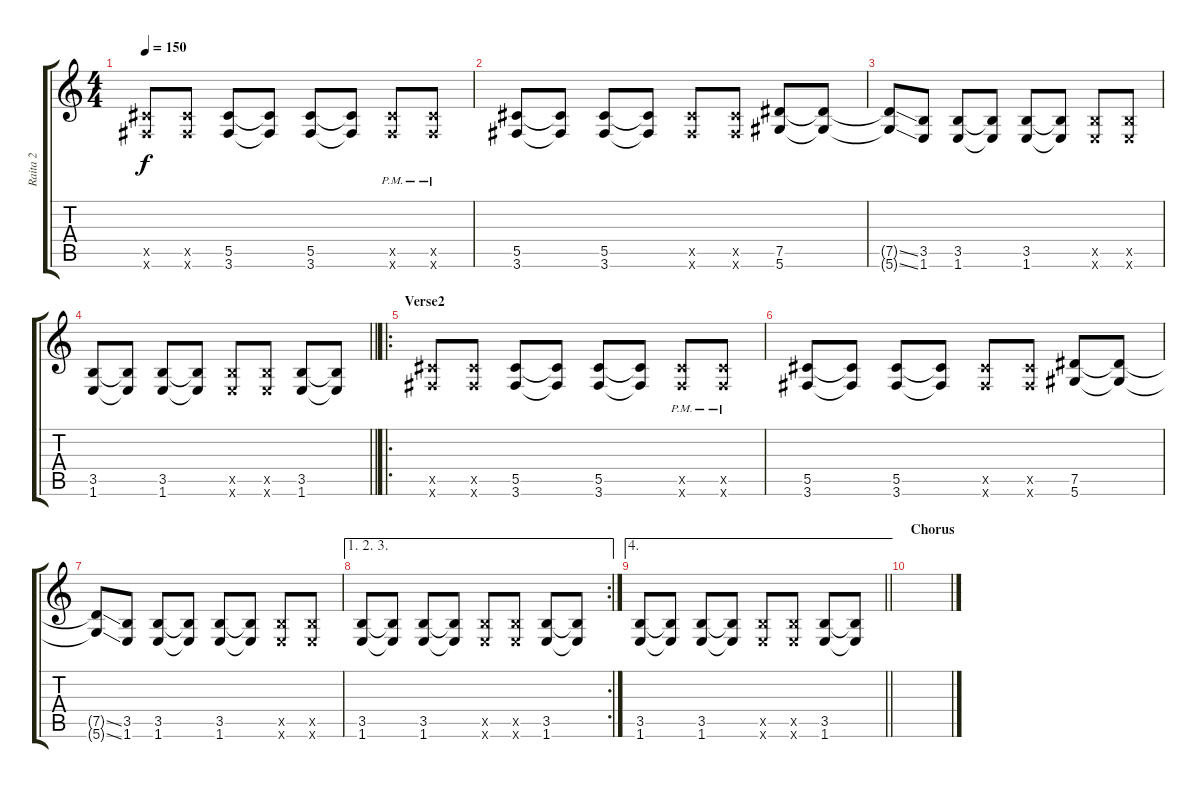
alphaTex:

\track ("Raita 2" "Raita 2") {instrument electricguitarclean}
\staff {score tabs}
\tuning (Eb4 Bb3 Gb3 Db3 Ab2 Eb2) {hide}
\ts (4 4)
\tempo 150
\clef g2
\ks c
(5.5{x} 3.6{x}).8{dy f} (5.5{x} 3.6{x}).8 (5.5 3.6).8 (5.5{t} 3.6{t}).8 (5.5 3.6).8 (5.5{t} 3.6{t}).8 (5.5{pm x} 3.6{pm x}).8 (5.5{pm x} 3.6{pm x}).8 |
(5.5 3.6).8 (5.5{t} 3.6{t}).8 (5.5 3.6).8 (5.5{t} 3.6{t}).8 (5.5{x} 3.6{x}).8 (5.5{x} 3.6{x}).8 (7.5 5.6).8 (7.5{t} 5.6{t}).8 |
(7.5{ss t} 5.6{ss t}).8 (3.5 1.6).8 (3.5 1.6).8 (3.5{t} 1.6{t}).8 (3.5 1.6).8 (3.5{t} 1.6{t}).8 (3.5{x} 1.6{x}).8 (3.5{x} 1.6{x}).8 |
\barLineRight lightlight
(3.5 1.6).8 (3.5{t} 1.6{t}).8 (3.5 1.6).8 (3.5{t} 1.6{t}).8 (3.5{x} 1.6{x}).8 (3.5{x} 1.6{x}).8 (3.5 1.6).8 (3.5{t} 1.6{t}).8 |
\ro
\section ("" "Verse2")
(5.5{x} 3.6{x}).8 (5.5{x} 3.6{x}).8 (5.5 3.6).8 (5.5{t} 3.6{t}).8 (5.5 3.6).8 (5.5{t} 3.6{t}).8 (5.5{pm x} 3.6{pm x}).8 (5.5{pm x} 3.6{pm x}).8 |
(5.5 3.6).8 (5.5{t} 3.6{t}).8 (5.5 3.6).8 (5.5{t} 3.6{t}).8 (5.5{x} 3.6{x}).8 (5.5{x} 3.6{x}).8 (7.5 5.6).8 (7.5{t} 5.6{t}).8 |
(7.5{ss t} 5.6{ss t}).8 (3.5 1.6).8 (3.5 1.6).8 (3.5{t} 1.6{t}).8 (3.5 1.6).8 (3.5{t} 1.6{t}).8 (3.5{x} 1.6{x}).8 (3.5{x} 1.6{x}).8 |
\ae (1 2 3)
\rc 2
(3.5 1.6).8 (3.5{t} 1.6{t}).8 (3.5 1.6).8 (3.5{t} 1.6{t}).8 (3.5{x} 1.6{x}).8 (3.5{x} 1.6{x}).8 (3.5 1.6).8 (3.5{t} 1.6{t}).8 |
\ae 4
\barLineRight lightlight
(3.5 1.6).8 (3.5{t} 1.6{t}).8 (3.5 1.6).8 (3.5{t} 1.6{t}).8 (3.5{x} 1.6{x}).8 (3.5{x} 1.6{x}).8 (3.5 1.6).8 (3.5{t} 1.6{t}).8 |
\section ("" "Chorus")
